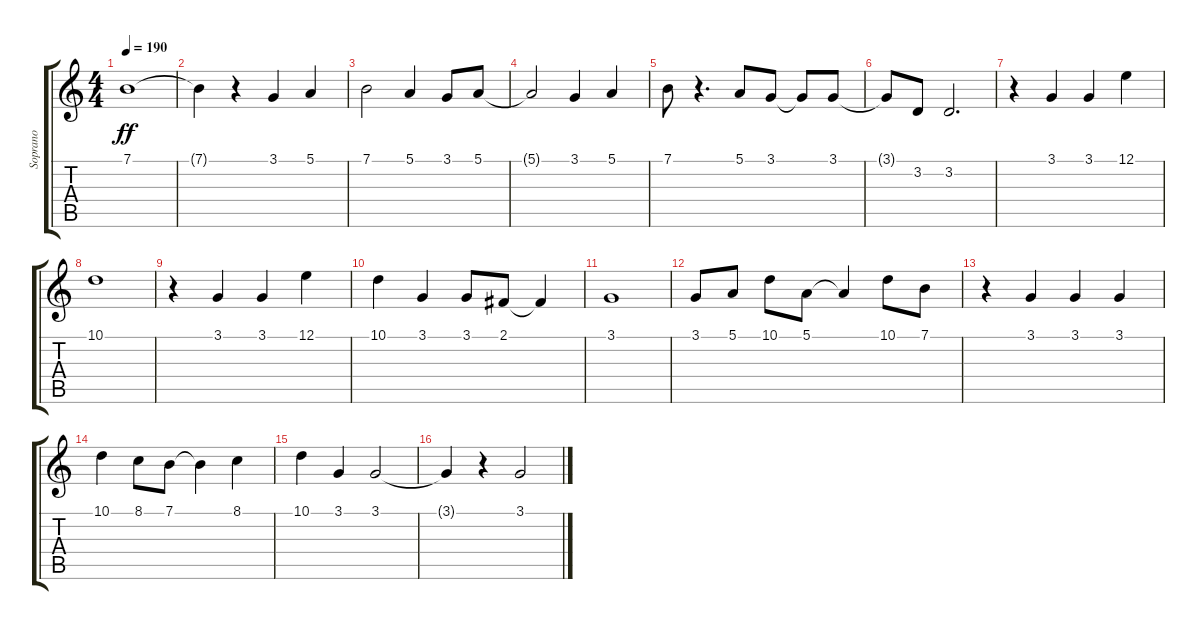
\track ("Soprano" "Soprano") {instrument voiceoohs}
\staff {score tabs}
\tuning (E4 B3 G3 D3 A2 E2) {hide}
\ts (4 4)
\tempo 190
\clef g2
\ks c
7.1.1{dy ff} |
7.1{t}.4 r.4 3.1.4 5.1.4 |
7.1.2 5.1.4 3.1.8 5.1.8 |
5.1{t}.2 3.1.4 5.1.4 |
7.1.8 r.4{d} 5.1.8 3.1.8 3.1{t}.8 3.1.8 |
3.1{t}.8 3.2.8 3.2.2{d} |
r.4 3.1.4 3.1.4 12.1.4 |
10.1.1 |
r.4 3.1.4 3.1.4 12.1.4 |
10.1.4 3.1.4 3.1.8 2.1.8 2.1{t}.4 |
3.1.1 |
3.1.8 5.1.8 10.1.8 5.1.8 5.1{t}.4 10.1.8 7.1.8 |
r.4 3.1.4 3.1.4 3.1.4 |
10.1.4 8.1.8 7.1.8 7.1{t}.4 8.1.4 |
10.1.4 3.1.4 3.1.2 |
3.1{t}.4 r.4 3.1.2
